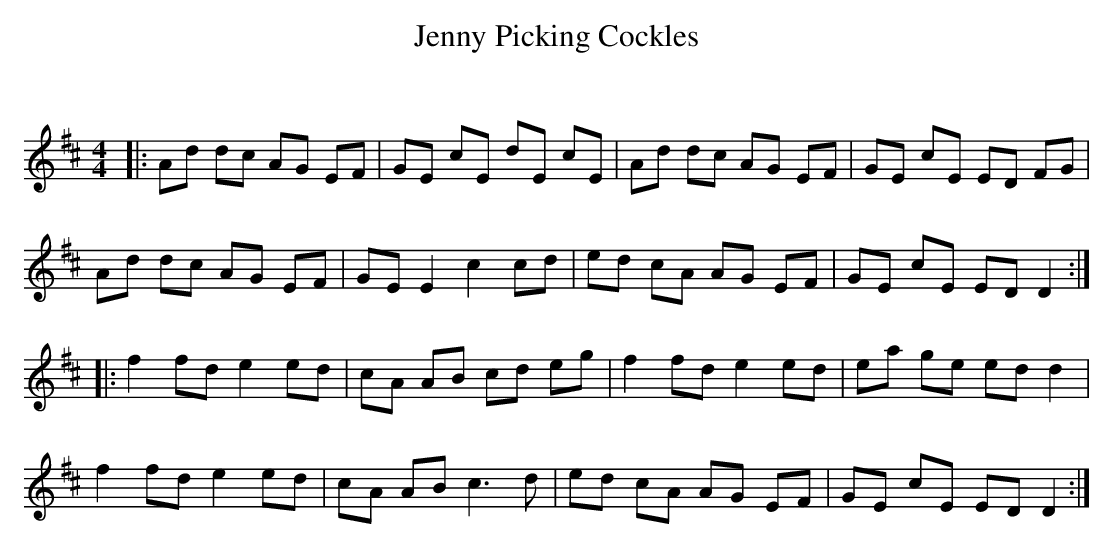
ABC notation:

X:1
T: Jenny Picking Cockles
C:
Q: 232
K:D
M:4/4
L:1/8
|:Ad dc AG EF|GE cE dE cE|Ad dc AG EF|GE cE ED FG|
Ad dc AG EF|GE E2 c2 cd|ed cA AG EF|GE cE ED D2:|
|:f2 fd e2 ed|cA AB cd eg|f2 fd e2 ed|ea ge ed d2|
f2 fd e2 ed|cA AB c3d|ed cA AG EF|GE cE ED D2:|
